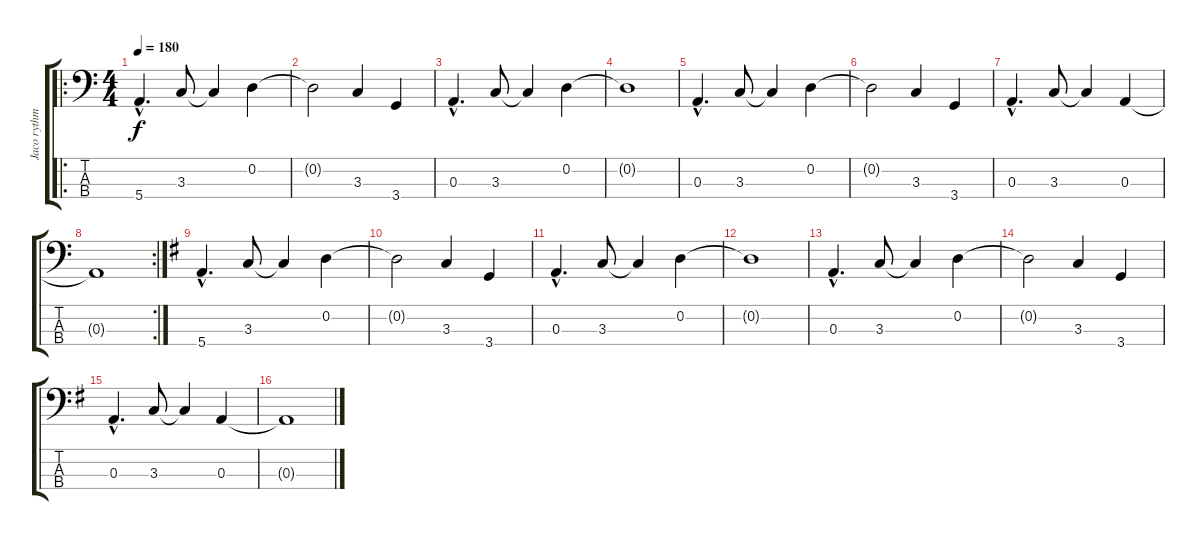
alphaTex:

\track ("Jaco rythm" "Jaco rythm") {instrument fretlessbass}
\staff {score tabs}
\tuning (G2 D2 A1 E1) {hide}
\ro
\ts (4 4)
\tempo 180
\clef f4
\ks c
5.4{hac}.4{d dy f} 3.3.8 3.3{t}.4 0.2.4 |
0.2{t}.2 3.3.4 3.4.4 |
0.3{hac}.4{d} 3.3.8 3.3{t}.4 0.2.4 |
0.2{t}.1 |
0.3{hac}.4{d} 3.3.8 3.3{t}.4 0.2.4 |
0.2{t}.2 3.3.4 3.4.4 |
0.3{hac}.4{d} 3.3.8 3.3{t}.4 0.3.4 |
\rc 2
0.3{t}.1 |
\ks g
5.4{hac}.4{d} 3.3.8 3.3{t}.4 0.2.4 |
0.2{t}.2 3.3.4 3.4.4 |
0.3{hac}.4{d} 3.3.8 3.3{t}.4 0.2.4 |
0.2{t}.1 |
0.3{hac}.4{d} 3.3.8 3.3{t}.4 0.2.4 |
0.2{t}.2 3.3.4 3.4.4 |
0.3{hac}.4{d} 3.3.8 3.3{t}.4 0.3.4 |
0.3{t}.1
